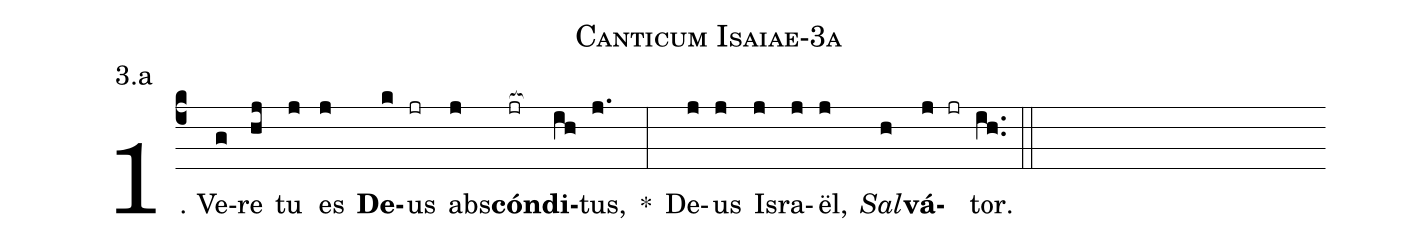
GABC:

name: Canticum Isaiae-3a;
annotation: 3.a;
%%
(c4)1. Ve(g)re(hj) tu(j) es(j) <b>De</b>(k)us(jr) abs(j)<b>cón</b>(jr[ocb:1{])<b>di</b>(ih[ocb:0}])tus,(j.) *(:) De(j)us(j) Is(j)ra(j)ël,(j) <i>Sal</i>(h)<b>vá</b>(j jr)tor.(ih..) (::)
